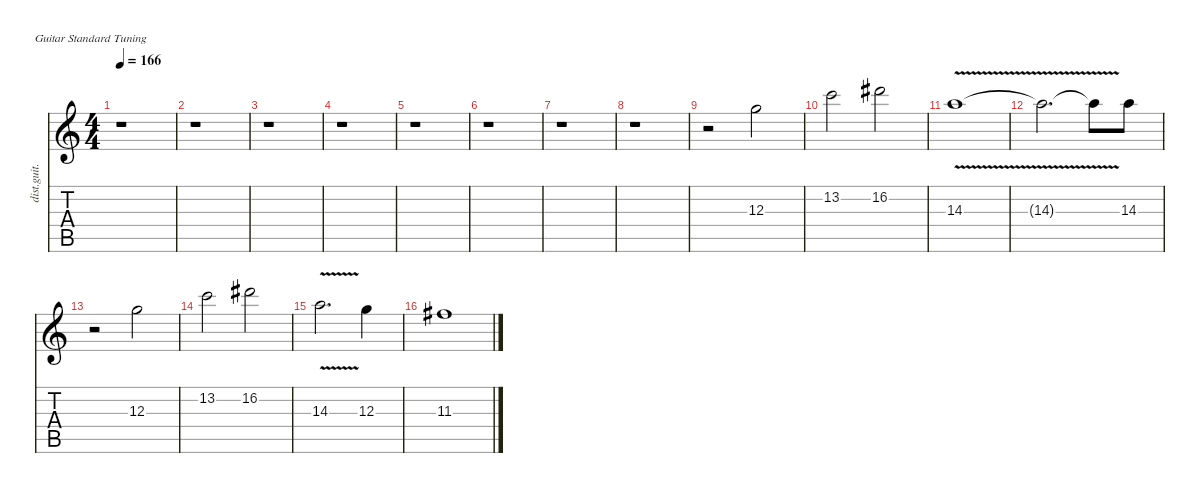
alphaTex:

\defaultSystemsLayout 4
\hideDynamics
\bracketExtendMode nobrackets
\otherSystemsTrackNameOrientation horizontal
\track ("Guitar 1 " "dist.guit.") {instrument distortionguitar}
\staff {score tabs}
\tuning (E4 B3 G3 D3 A2 E2)
\ts (4 4)
\tempo 166
\clef g2
\ks c
r.1{dy fff instrument distortionguitar beam Down} |
r.1{beam Down} |
r.1{beam Down} |
r.1{beam Down} |
r.1{beam Down} |
r.1{beam Down} |
r.1{beam Down} |
r.1{beam Down} |
r.2{beam Down} 12.3.2{beam Down} |
13.2.2{beam Down} 16.2{acc #}.2{beam Down} |
14.3{v}.1{beam Down} |
14.3{v t}.2{d dy f beam Down} 14.3{v t}.8{beam Down} 14.3.8{dy fff beam Down} |
r.2{beam Down} 12.3.2{beam Down} |
13.2.2{beam Down} 16.2{acc #}.2{beam Down} |
14.3{v}.2{d beam Down} 12.3.4{beam Down} |
11.3{acc #}.1{beam Down}
